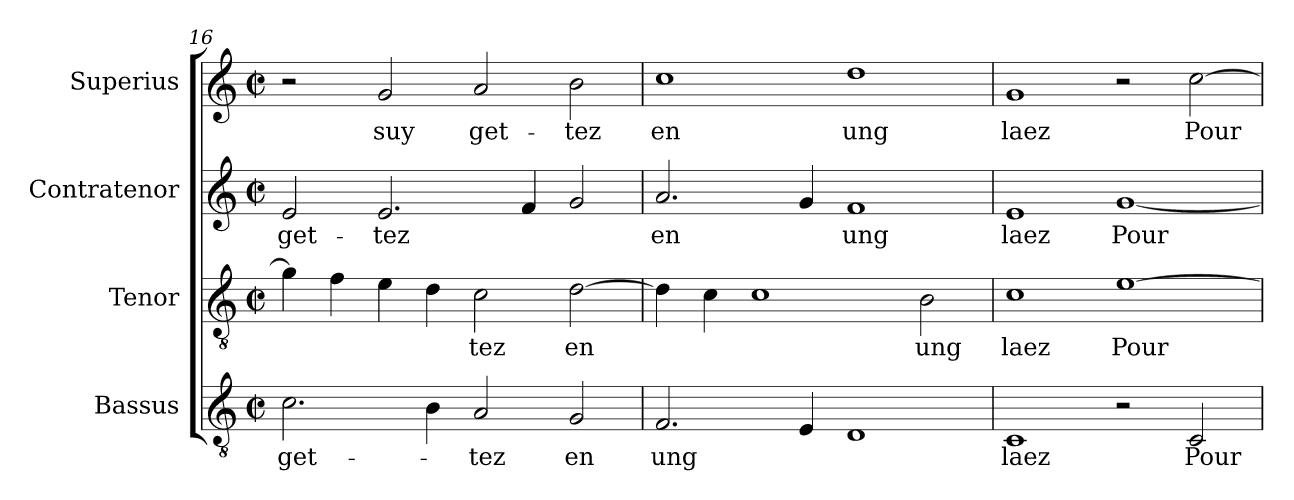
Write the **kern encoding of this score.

**kern	**text	**kern	**text	**kern	**text	**kern	**text
*part4	*part4	*part3	*part3	*part2	*part2	*part1	*part1
*staff4	*staff4	*staff3	*staff3	*staff2	*staff2	*staff1	*staff1
*I"Bassus	*	*I"Tenor	*	*I"Contratenor	*	*I"Superius	*
*	*	*I'T.	*	*	*	*I'S.	*
*clefGv2	*	*clefGv2	*	*clefG2	*	*clefG2	*
*k[]	*	*k[]	*	*k[]	*	*k[]	*
*C:	*	*C:	*	*C:	*	*C:	*
*M2/2	*	*M2/2	*	*M2/2	*	*M2/2	*
*met(c|)	*	*met(c|)	*	*met(c|)	*	*met(c|)	*
=16	=16	=16	=16	=16	=16	=16	=16
2.c\	get-	4g\]	.	2e/	get-	2r	.
.	.	4f\	.	.	.	.	.
.	.	4e\	.	2.e/	-tez	2g/	suy
4B\	.	4d\	.	.	.	.	.
2A/	-tez	2c\	-tez	.	.	2a/	get-
.	.	.	.	4f/	.	.	.
2G/	en	[2d\	en	2g/	.	2b\	-tez
=17	=17	=17	=17	=17	=17	=17	=17
2.F/	ung	4d\]	.	2.a/	en	1cc\	en
.	.	4c\	.	.	.	.	.
.	.	1c\	.	.	.	.	.
4E/	.	.	.	4g/	.	.	.
1D/	.	.	.	1f/	ung	1dd\	ung
.	.	2B\	ung	.	.	.	.
=18	=18	=18	=18	=18	=18	=18	=18
1C/	laez	1c\	laez	1e/	laez	1g/	laez
2r	.	[1e\	Pour	[1g/	Pour	2r	.
2C/	Pour	.	.	.	.	[2cc\	Pour
=	=	=	=	=	=	=	=
*-	*-	*-	*-	*-	*-	*-	*-
